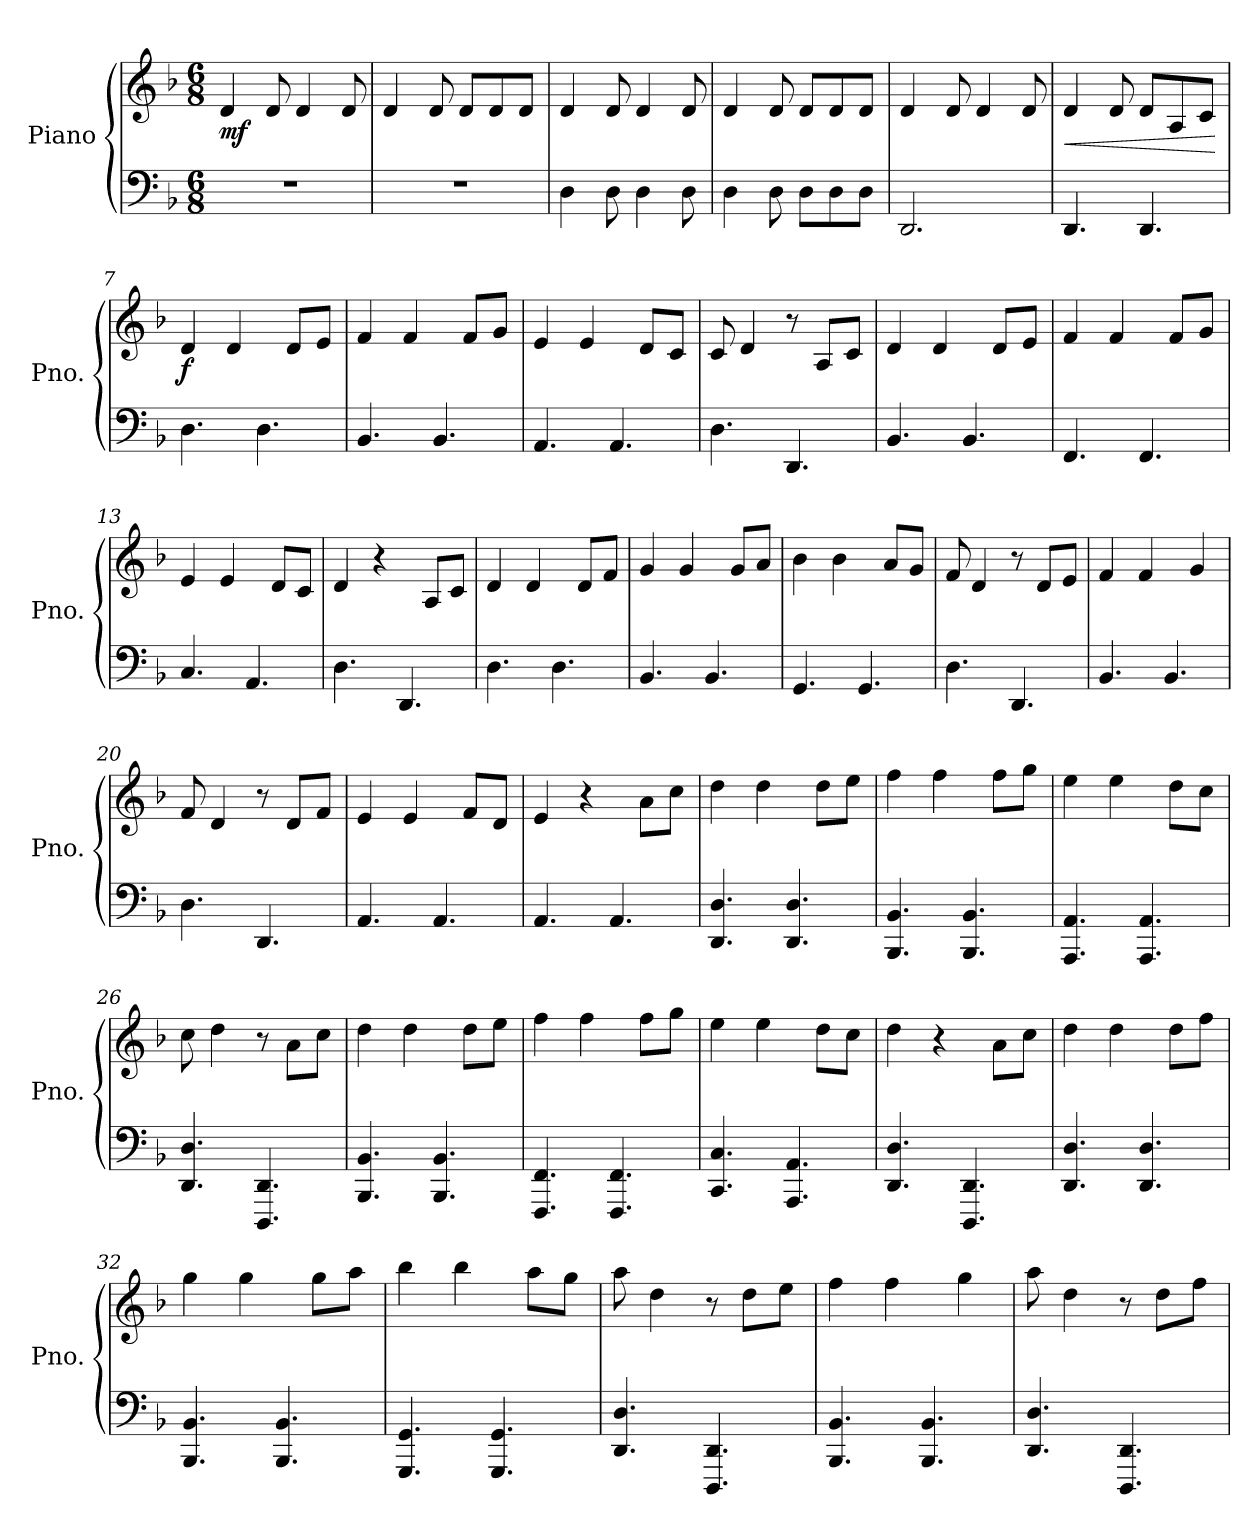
**kern	**kern	**dynam
*part1	*part1	*part1
*staff2	*staff1	*staff1/2
*I"Piano	*	*
*I'Pno.	*	*
*clefF4	*clefG2	*
*k[b-]	*k[b-]	*
*M6/8	*M6/8	*
*MM190	*MM190	*
=1	=1	=1
!	!	!LO:DY:b
2.r	4d/	mf
.	8d/	.
.	4d/	.
.	8d/	.
=2	=2	=2
2.r	4d/	.
.	8d/	.
.	8d/L	.
.	8d/	.
.	8d/J	.
=3	=3	=3
4D\	4d/	.
8D\	8d/	.
4D\	4d/	.
8D\	8d/	.
=4	=4	=4
4D\	4d/	.
8D\	8d/	.
8D\L	8d/L	.
8D\	8d/	.
8D\J	8d/J	.
=5	=5	=5
2.DD/	4d/	.
.	8d/	.
.	4d/	.
.	8d/	.
=6	=6	=6
!	!	!LO:HP:b
4.DD/	4d/	<
.	8d/	.
4.DD/	8d/L	.
.	8A/	.
.	8c/J	.
.	.	[
=7	=7	=7
!	!	!LO:DY:b
4.D\	4d/	f
.	4d/	.
4.D\	.	.
.	8d/L	.
.	8e/J	.
=8	=8	=8
4.BB-/	4f/	.
.	4f/	.
4.BB-/	.	.
.	8f/L	.
.	8g/J	.
!!LO:LB:g=z
=9	=9	=9
4.AA/	4e/	.
.	4e/	.
4.AA/	.	.
.	8d/L	.
.	8c/J	.
=10	=10	=10
4.D\	8c/	.
.	4d/	.
4.DD/	8r	.
.	8A/L	.
.	8c/J	.
=11	=11	=11
4.BB-/	4d/	.
.	4d/	.
4.BB-/	.	.
.	8d/L	.
.	8e/J	.
=12	=12	=12
4.FF/	4f/	.
.	4f/	.
4.FF/	.	.
.	8f/L	.
.	8g/J	.
=13	=13	=13
4.C/	4e/	.
.	4e/	.
4.AA/	.	.
.	8d/L	.
.	8c/J	.
=14	=14	=14
4.D\	4d/	.
.	4r	.
4.DD/	.	.
.	8A/L	.
.	8c/J	.
=15	=15	=15
4.D\	4d/	.
.	4d/	.
4.D\	.	.
.	8d/L	.
.	8f/J	.
=16	=16	=16
4.BB-/	4g/	.
.	4g/	.
4.BB-/	.	.
.	8g/L	.
.	8a/J	.
!!LO:LB:g=z
=17	=17	=17
4.GG/	4b-\	.
.	4b-\	.
4.GG/	.	.
.	8a/L	.
.	8g/J	.
=18	=18	=18
4.D\	8f/	.
.	4d/	.
4.DD/	8r	.
.	8d/L	.
.	8e/J	.
=19	=19	=19
4.BB-/	4f/	.
.	4f/	.
4.BB-/	.	.
.	4g/	.
=20	=20	=20
4.D\	8f/	.
.	4d/	.
4.DD/	8r	.
.	8d/L	.
.	8f/J	.
=21	=21	=21
4.AA/	4e/	.
.	4e/	.
4.AA/	.	.
.	8f/L	.
.	8d/J	.
=22	=22	=22
4.AA/	4e/	.
.	4r	.
4.AA/	.	.
.	8a\L	.
.	8cc\J	.
=23	=23	=23
4.DD/ 4.D/	4dd\	.
.	4dd\	.
4.DD/ 4.D/	.	.
.	8dd\L	.
.	8ee\J	.
=24	=24	=24
4.BBB-/ 4.BB-/	4ff\	.
.	4ff\	.
4.BBB-/ 4.BB-/	.	.
.	8ff\L	.
.	8gg\J	.
!!LO:LB:g=z
=25	=25	=25
4.AAA/ 4.AA/	4ee\	.
.	4ee\	.
4.AAA/ 4.AA/	.	.
.	8dd\L	.
.	8cc\J	.
=26	=26	=26
4.DD/ 4.D/	8cc\	.
.	4dd\	.
4.DDD/ 4.DD/	8r	.
.	8a\L	.
.	8cc\J	.
=27	=27	=27
4.BBB-/ 4.BB-/	4dd\	.
.	4dd\	.
4.BBB-/ 4.BB-/	.	.
.	8dd\L	.
.	8ee\J	.
=28	=28	=28
4.FFF/ 4.FF/	4ff\	.
.	4ff\	.
4.FFF/ 4.FF/	.	.
.	8ff\L	.
.	8gg\J	.
=29	=29	=29
4.CC/ 4.C/	4ee\	.
.	4ee\	.
4.AAA/ 4.AA/	.	.
.	8dd\L	.
.	8cc\J	.
=30	=30	=30
4.DD/ 4.D/	4dd\	.
.	4r	.
4.DDD/ 4.DD/	.	.
.	8a\L	.
.	8cc\J	.
=31	=31	=31
4.DD/ 4.D/	4dd\	.
.	4dd\	.
4.DD/ 4.D/	.	.
.	8dd\L	.
.	8ff\J	.
=32	=32	=32
4.BBB-/ 4.BB-/	4gg\	.
.	4gg\	.
4.BBB-/ 4.BB-/	.	.
.	8gg\L	.
.	8aa\J	.
!!LO:LB:g=z
=33	=33	=33
4.GGG/ 4.GG/	4bb-\	.
.	4bb-\	.
4.GGG/ 4.GG/	.	.
.	8aa\L	.
.	8gg\J	.
=34	=34	=34
4.DD/ 4.D/	8aa\	.
.	4dd\	.
4.DDD/ 4.DD/	8r	.
.	8dd\L	.
.	8ee\J	.
=35	=35	=35
4.BBB-/ 4.BB-/	4ff\	.
.	4ff\	.
4.BBB-/ 4.BB-/	.	.
.	4gg\	.
=36	=36	=36
4.DD/ 4.D/	8aa\	.
.	4dd\	.
4.DDD/ 4.DD/	8r	.
.	8dd\L	.
.	8ff\J	.
=	=	=
*-	*-	*-
